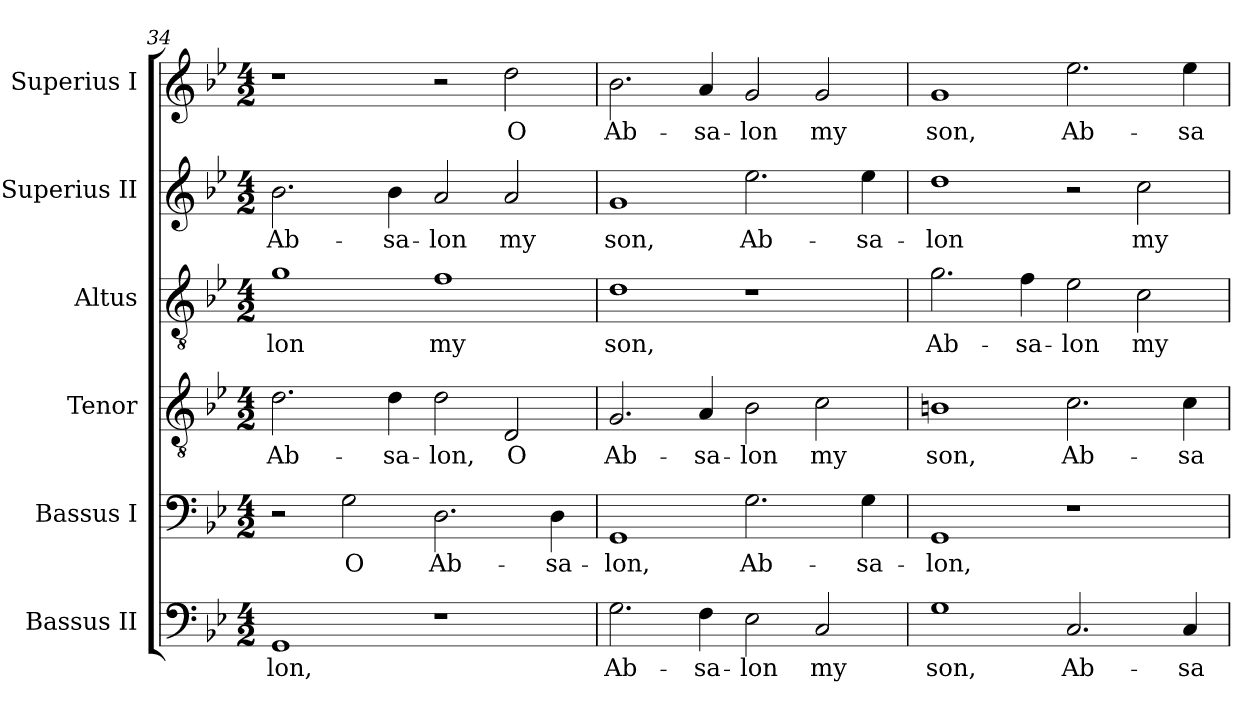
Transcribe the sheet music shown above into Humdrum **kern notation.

**kern	**text	**kern	**text	**kern	**text	**kern	**text	**kern	**text	**kern	**text
*part6	*part6	*part5	*part5	*part4	*part4	*part3	*part3	*part2	*part2	*part1	*part1
*staff6	*staff6	*staff5	*staff5	*staff4	*staff4	*staff3	*staff3	*staff2	*staff2	*staff1	*staff1
*I"Bassus II	*	*I"Bassus I	*	*I"Tenor	*	*I"Altus	*	*I"Superius II	*	*I"Superius I	*
*clefF4	*	*clefF4	*	*clefGv2	*	*clefGv2	*	*clefG2	*	*clefG2	*
*k[b-e-]	*	*k[b-e-]	*	*k[b-e-]	*	*k[b-e-]	*	*k[b-e-]	*	*k[b-e-]	*
*B-:	*	*B-:	*	*B-:	*	*B-:	*	*B-:	*	*B-:	*
*M4/2	*	*M4/2	*	*M4/2	*	*M4/2	*	*M4/2	*	*M4/2	*
=34	=34	=34	=34	=34	=34	=34	=34	=34	=34	=34	=34
!	!LO:LY:b:color=#000000	!	!	!	!	!	!	!	!	!	!
!	!	!	!	!	!LO:LY:b:color=#000000	!	!	!	!	!	!
!	!	!	!	!	!	!	!LO:LY:b:color=#000000	!	!	!	!
!	!	!	!	!	!	!	!	!	!LO:LY:b:color=#000000	!	!
1GGi	-lon,	2r	.	2.di\	Ab-	1gi	-lon	2.b-i\	Ab-	1r	.
!	!	!	!LO:LY:b:color=#000000	!	!	!	!	!	!	!	!
.	.	2Gi\	O	.	.	.	.	.	.	.	.
!	!	!	!	!	!LO:LY:b:color=#000000	!	!	!	!	!	!
!	!	!	!	!	!	!	!	!	!LO:LY:b:color=#000000	!	!
.	.	.	.	4di\	-sa-	.	.	4b-i\	-sa-	.	.
!	!	!	!LO:LY:b:color=#000000	!	!	!	!	!	!	!	!
!	!	!	!	!	!LO:LY:b:color=#000000	!	!	!	!	!	!
!	!	!	!	!	!	!	!LO:LY:b:color=#000000	!	!	!	!
!	!	!	!	!	!	!	!	!	!LO:LY:b:color=#000000	!	!
1r	.	2.Di\	Ab-	2di\	-lon,	1fi	my	2ai/	-lon	2r	.
!	!	!	!	!	!LO:LY:b:color=#000000	!	!	!	!	!	!
!	!	!	!	!	!	!	!	!	!LO:LY:b:color=#000000	!	!
!	!	!	!	!	!	!	!	!	!	!	!LO:LY:b:color=#000000
.	.	.	.	2Di/	O	.	.	2ai/	my	2ddi\	O
!	!	!	!LO:LY:b:color=#000000	!	!	!	!	!	!	!	!
.	.	4Di\	-sa-	.	.	.	.	.	.	.	.
=35	=35	=35	=35	=35	=35	=35	=35	=35	=35	=35	=35
!	!LO:LY:b:color=#000000	!	!	!	!	!	!	!	!	!	!
!	!	!	!LO:LY:b:color=#000000	!	!	!	!	!	!	!	!
!	!	!	!	!	!LO:LY:b:color=#000000	!	!	!	!	!	!
!	!	!	!	!	!	!	!LO:LY:b:color=#000000	!	!	!	!
!	!	!	!	!	!	!	!	!	!LO:LY:b:color=#000000	!	!
!	!	!	!	!	!	!	!	!	!	!	!LO:LY:b:color=#000000
2.Gi\	Ab-	1GGi	-lon,	2.Gi/	Ab-	1di	son,	1gi	son,	2.b-i\	Ab-
!	!LO:LY:b:color=#000000	!	!	!	!	!	!	!	!	!	!
!	!	!	!	!	!LO:LY:b:color=#000000	!	!	!	!	!	!
!	!	!	!	!	!	!	!	!	!	!	!LO:LY:b:color=#000000
4Fi\	-sa-	.	.	4Ai/	-sa-	.	.	.	.	4ai/	-sa-
!	!LO:LY:b:color=#000000	!	!	!	!	!	!	!	!	!	!
!	!	!	!LO:LY:b:color=#000000	!	!	!	!	!	!	!	!
!	!	!	!	!	!LO:LY:b:color=#000000	!	!	!	!	!	!
!	!	!	!	!	!	!	!	!	!LO:LY:b:color=#000000	!	!
!	!	!	!	!	!	!	!	!	!	!	!LO:LY:b:color=#000000
2E-i\	-lon	2.Gi\	Ab-	2B-i\	-lon	1r	.	2.ee-i\	Ab-	2gi/	-lon
!	!LO:LY:b:color=#000000	!	!	!	!	!	!	!	!	!	!
!	!	!	!	!	!LO:LY:b:color=#000000	!	!	!	!	!	!
!	!	!	!	!	!	!	!	!	!	!	!LO:LY:b:color=#000000
2Ci/	my	.	.	2ci\	my	.	.	.	.	2gi/	my
!	!	!	!LO:LY:b:color=#000000	!	!	!	!	!	!	!	!
!	!	!	!	!	!	!	!	!	!LO:LY:b:color=#000000	!	!
.	.	4Gi\	-sa-	.	.	.	.	4ee-i\	-sa-	.	.
=36	=36	=36	=36	=36	=36	=36	=36	=36	=36	=36	=36
!	!LO:LY:b:color=#000000	!	!	!	!	!	!	!	!	!	!
!	!	!	!LO:LY:b:color=#000000	!	!	!	!	!	!	!	!
!	!	!	!	!	!LO:LY:b:color=#000000	!	!	!	!	!	!
!	!	!	!	!	!	!	!LO:LY:b:color=#000000	!	!	!	!
!	!	!	!	!	!	!	!	!	!LO:LY:b:color=#000000	!	!
!	!	!	!	!	!	!	!	!	!	!	!LO:LY:b:color=#000000
1Gi	son,	1GGi	-lon,	1Bni	son,	2.gi\	Ab-	1ddi	-lon	1gi	son,
!	!	!	!	!	!	!	!LO:LY:b:color=#000000	!	!	!	!
.	.	.	.	.	.	4fi\	-sa-	.	.	.	.
!	!LO:LY:b:color=#000000	!	!	!	!	!	!	!	!	!	!
!	!	!	!	!	!LO:LY:b:color=#000000	!	!	!	!	!	!
!	!	!	!	!	!	!	!LO:LY:b:color=#000000	!	!	!	!
!	!	!	!	!	!	!	!	!	!	!	!LO:LY:b:color=#000000
2.Ci/	Ab-	1r	.	2.ci\	Ab-	2e-i\	-lon	2r	.	2.ee-i\	Ab-
!	!	!	!	!	!	!	!LO:LY:b:color=#000000	!	!	!	!
!	!	!	!	!	!	!	!	!	!LO:LY:b:color=#000000	!	!
.	.	.	.	.	.	2ci\	my	2cci\	my	.	.
!	!LO:LY:b:color=#000000	!	!	!	!	!	!	!	!	!	!
!	!	!	!	!	!LO:LY:b:color=#000000	!	!	!	!	!	!
!	!	!	!	!	!	!	!	!	!	!	!LO:LY:b:color=#000000
4Ci/	-sa-	.	.	4ci\	-sa-	.	.	.	.	4ee-i\	-sa-
=	=	=	=	=	=	=	=	=	=	=	=
*-	*-	*-	*-	*-	*-	*-	*-	*-	*-	*-	*-
